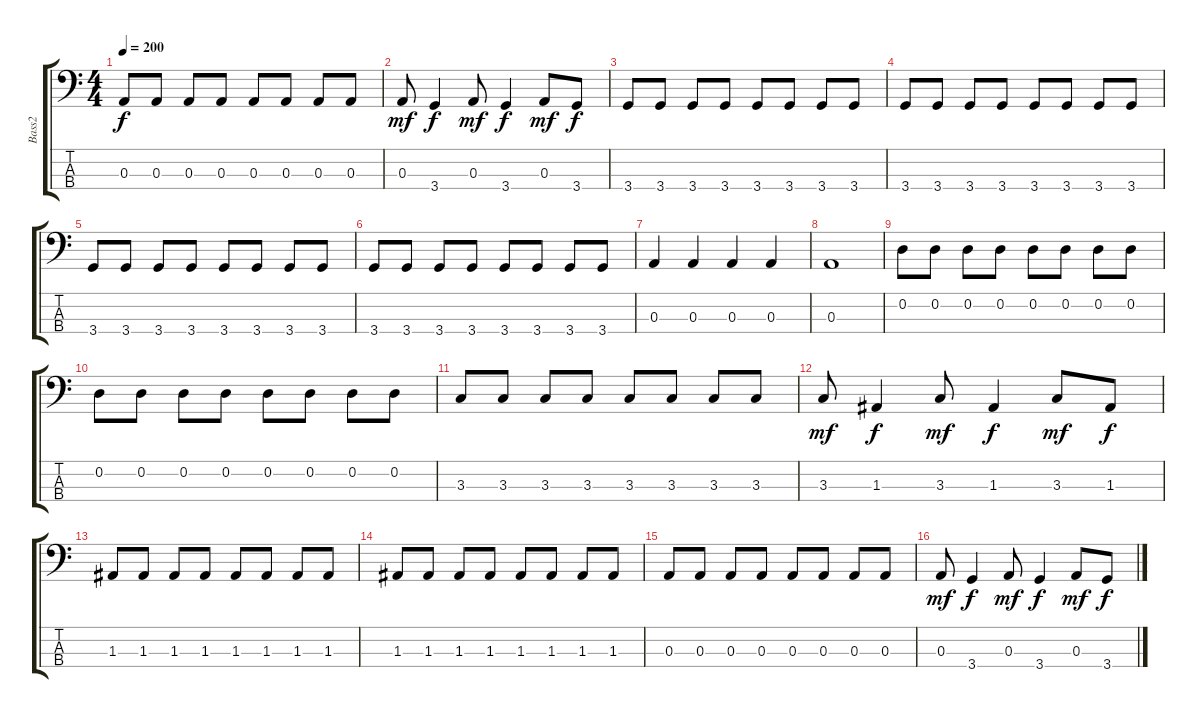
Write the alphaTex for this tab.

\track ("Bass2" "Bass2") {instrument electricbassfinger}
\staff {score tabs}
\tuning (G2 D2 A1 E1) {hide}
\ts (4 4)
\tempo 200
\clef f4
\ks c
0.3.8{dy f} 0.3.8 0.3.8 0.3.8 0.3.8 0.3.8 0.3.8 0.3.8 |
0.3.8{dy mf} 3.4.4{dy f} 0.3.8{dy mf} 3.4.4{dy f} 0.3.8{dy mf} 3.4.8{dy f} |
3.4.8 3.4.8 3.4.8 3.4.8 3.4.8 3.4.8 3.4.8 3.4.8 |
3.4.8 3.4.8 3.4.8 3.4.8 3.4.8 3.4.8 3.4.8 3.4.8 |
3.4.8 3.4.8 3.4.8 3.4.8 3.4.8 3.4.8 3.4.8 3.4.8 |
3.4.8 3.4.8 3.4.8 3.4.8 3.4.8 3.4.8 3.4.8 3.4.8 |
0.3.4 0.3.4 0.3.4 0.3.4 |
0.3.1 |
0.2.8 0.2.8 0.2.8 0.2.8 0.2.8 0.2.8 0.2.8 0.2.8 |
0.2.8 0.2.8 0.2.8 0.2.8 0.2.8 0.2.8 0.2.8 0.2.8 |
3.3.8 3.3.8 3.3.8 3.3.8 3.3.8 3.3.8 3.3.8 3.3.8 |
3.3.8{dy mf} 1.3.4{dy f} 3.3.8{dy mf} 1.3.4{dy f} 3.3.8{dy mf} 1.3.8{dy f} |
1.3.8 1.3.8 1.3.8 1.3.8 1.3.8 1.3.8 1.3.8 1.3.8 |
1.3.8 1.3.8 1.3.8 1.3.8 1.3.8 1.3.8 1.3.8 1.3.8 |
0.3.8 0.3.8 0.3.8 0.3.8 0.3.8 0.3.8 0.3.8 0.3.8 |
0.3.8{dy mf} 3.4.4{dy f} 0.3.8{dy mf} 3.4.4{dy f} 0.3.8{dy mf} 3.4.8{dy f}
